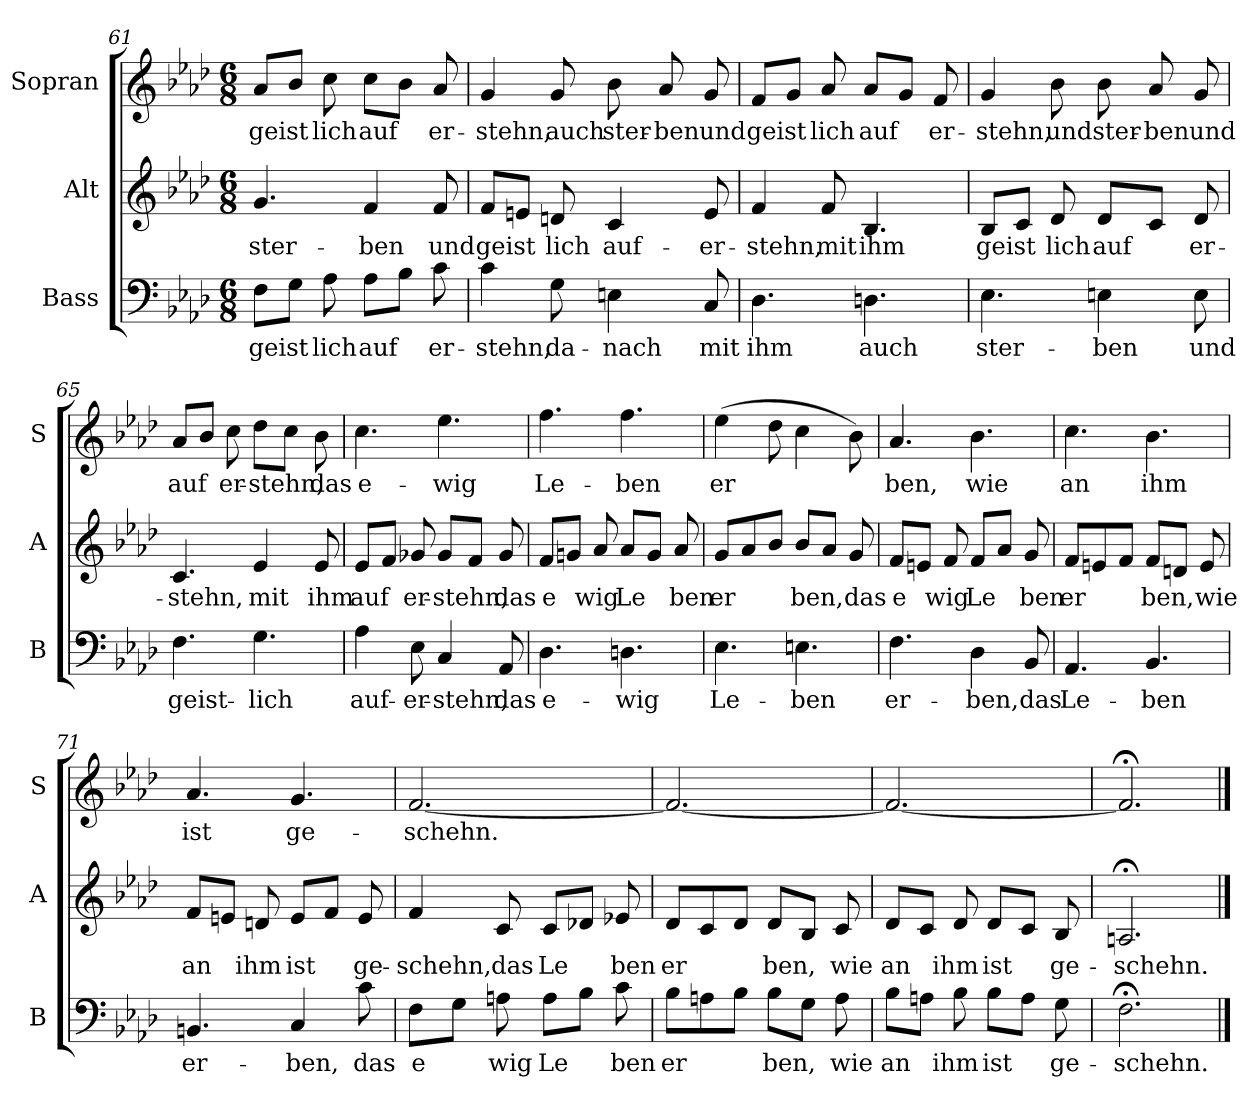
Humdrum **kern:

**kern	**text	**kern	**text	**kern	**text
*part3	*part3	*part2	*part2	*part1	*part1
*staff3	*staff3	*staff2	*staff2	*staff1	*staff1
*I"Bass	*	*I"Alt	*	*I"Sopran	*
*I'B	*	*I'A	*	*I'S	*
*clefF4	*	*clefG2	*	*clefG2	*
*k[b-e-a-d-]	*	*k[b-e-a-d-]	*	*k[b-e-a-d-]	*
*A-:	*	*A-:	*	*A-:	*
*M6/8	*	*M6/8	*	*M6/8	*
=61	=61	=61	=61	=61	=61
!	!LO:LY:b:rj	!	!LO:LY:b:rj	!	!LO:LY:b:rj
8F\L	geist-	4.g/	ster-	8a-/L	geist-
!	!LO:LY:b:rj	!	!	!	!LO:LY:b:rj
8G\J	--	.	.	8b-/J	--
!	!LO:LY:b:rj	!	!	!	!LO:LY:b:rj
8A-\	-lich	.	.	8cc\	-lich
!	!LO:LY:b:rj	!	!LO:LY:b:rj	!	!LO:LY:b:rj
8A-\L	auf-	4f/	-ben	8cc\L	auf-
!	!LO:LY:b:rj	!	!	!	!LO:LY:b:rj
8B-\J	--	.	.	8b-\J	--
!	!LO:LY:b:rj	!	!LO:LY:b:rj	!	!LO:LY:b:rj
8c\	-er-	8f/	und	8a-/	-er-
!!LO:PB:g=z
=62	=62	=62	=62	=62	=62
!	!LO:LY:b:rj	!	!LO:LY:b:rj	!	!LO:LY:b:rj
4c\	-stehn,	8f/L	geist-	4g/	-stehn,
!	!	!	!LO:LY:b:rj	!	!
.	.	8en/J	--	.	.
!	!LO:LY:b:rj	!	!LO:LY:b:rj	!	!LO:LY:b:rj
8G\	da-	8dn/	-lich	8g/	auch
!	!LO:LY:b:rj	!	!LO:LY:b:rj	!	!LO:LY:b:rj
4En\	-nach	4c/	auf-	8b-\	ster-
!	!	!	!	!	!LO:LY:b:rj
.	.	.	.	8a-/	-ben
!	!LO:LY:b:rj	!	!LO:LY:b:rj	!	!LO:LY:b:rj
8C/	mit	8e/	-er-	8g/	und
=63	=63	=63	=63	=63	=63
!	!LO:LY:b:rj	!	!LO:LY:b:rj	!	!LO:LY:b:rj
4.D-\	ihm	4f/	-stehn,	8f/L	geist-
!	!	!	!	!	!LO:LY:b:rj
.	.	.	.	8g/J	--
!	!	!	!LO:LY:b:rj	!	!LO:LY:b:rj
.	.	8f/	mit	8a-/	-lich
!	!LO:LY:b:rj	!	!LO:LY:b:rj	!	!LO:LY:b:rj
4.Dn\	auch	4.B-/	ihm	8a-/L	auf-
!	!	!	!	!	!LO:LY:b:rj
.	.	.	.	8g/J	--
!	!	!	!	!	!LO:LY:b:rj
.	.	.	.	8f/	-er-
=64	=64	=64	=64	=64	=64
!	!LO:LY:b:rj	!	!LO:LY:b:rj	!	!LO:LY:b:rj
4.E-\	ster-	8B-/L	geist-	4g/	-stehn,
!	!	!	!LO:LY:b:rj	!	!
.	.	8c/J	--	.	.
!	!	!	!LO:LY:b:rj	!	!LO:LY:b:rj
.	.	8d-/	-lich	8b-\	und
!	!LO:LY:b:rj	!	!LO:LY:b:rj	!	!LO:LY:b:rj
4En\	-ben	8d-/L	auf-	8b-\	ster-
!	!	!	!LO:LY:b:rj	!	!LO:LY:b:rj
.	.	8c/J	--	8a-/	-ben
!	!LO:LY:b:rj	!	!LO:LY:b:rj	!	!LO:LY:b:rj
8E\	und	8d-/	-er-	8g/	und
=65	=65	=65	=65	=65	=65
!	!LO:LY:b:rj	!	!LO:LY:b:rj	!	!LO:LY:b:rj
4.F\	geist-	4.c/	-stehn,	8a-/L	auf-
!	!	!	!	!	!LO:LY:b:rj
.	.	.	.	8b-/J	--
!	!	!	!	!	!LO:LY:b:rj
.	.	.	.	8cc\	-er-
!	!LO:LY:b:rj	!	!LO:LY:b:rj	!	!LO:LY:b:rj
4.G\	-lich	4e-/	mit	8dd-\L	-stehn,
!	!	!	!	!	!LO:LY:b:rj
.	.	.	.	8cc\J	.
!	!	!	!LO:LY:b:rj	!	!LO:LY:b:rj
.	.	8e-/	ihm	8b-\	das
!!LO:LB:g=z
=66	=66	=66	=66	=66	=66
!	!LO:LY:b:rj	!	!LO:LY:b:rj	!	!LO:LY:b:rj
4A-\	auf-	8e-/L	auf-	4.cc\	e-
!	!	!	!LO:LY:b:rj	!	!
.	.	8f/J	--	.	.
!	!LO:LY:b:rj	!	!LO:LY:b:rj	!	!
8E-\	-er-	8g-X/	-er-	.	.
!	!LO:LY:b:rj	!	!LO:LY:b:rj	!	!LO:LY:b:rj
4C/	-stehn,	8g-/L	-stehn,	4.ee-\	-wig
!	!	!	!LO:LY:b:rj	!	!
.	.	8f/J	.	.	.
!	!LO:LY:b:rj	!	!LO:LY:b:rj	!	!
8AA-/	das	8g-/	das	.	.
=67	=67	=67	=67	=67	=67
!	!LO:LY:b:rj	!	!LO:LY:b:rj	!	!LO:LY:b:rj
4.D-\	e-	8f/L	e-	4.ff\	Le-
!	!	!	!LO:LY:b:rj	!	!
.	.	8gn/J	--	.	.
!	!	!	!LO:LY:b:rj	!	!
.	.	8a-/	-wig	.	.
!	!LO:LY:b:rj	!	!LO:LY:b:rj	!	!LO:LY:b:rj
4.Dn\	-wig	8a-/L	Le-	4.ff\	-ben
!	!	!	!LO:LY:b:rj	!	!
.	.	8g/J	--	.	.
!	!	!	!LO:LY:b:rj	!	!
.	.	8a-/	-ben	.	.
=68	=68	=68	=68	=68	=68
!	!LO:LY:b:rj	!	!LO:LY:b:rj	!	!LO:LY:b:rj
4.E-\	Le-	8g/L	er-	(>4ee-\	er-
!	!	!	!LO:LY:b:rj	!	!
.	.	8a-/	--	.	.
!	!	!	!LO:LY:b:rj	!	!LO:LY:b:rj
.	.	8b-/J	--	8dd-\	--
!	!LO:LY:b:rj	!	!LO:LY:b:rj	!	!LO:LY:b:rj
4.En\	-ben	8b-/L	-ben,	4cc\	--
!	!	!	!LO:LY:b:rj	!	!
.	.	8a-/J	.	.	.
!	!	!	!LO:LY:b:rj	!	!LO:LY:b:rj
.	.	8g/	das	8b-\)	--
=69	=69	=69	=69	=69	=69
!	!LO:LY:b:rj	!	!LO:LY:b:rj	!	!LO:LY:b:rj
4.F\	er-	8f/L	e-	4.a-/	-ben,
!	!	!	!LO:LY:b:rj	!	!
.	.	8en/J	--	.	.
!	!	!	!LO:LY:b:rj	!	!
.	.	8f/	-wig	.	.
!	!LO:LY:b:rj	!	!LO:LY:b:rj	!	!LO:LY:b:rj
4D-\	-ben,	8f/L	Le-	4.b-\	wie
!	!	!	!LO:LY:b:rj	!	!
.	.	8a-/J	--	.	.
!	!LO:LY:b:rj	!	!LO:LY:b:rj	!	!
8BB-/	das	8g/	-ben	.	.
!!LO:LB:g=z
=70	=70	=70	=70	=70	=70
!	!LO:LY:b:rj	!	!LO:LY:b:rj	!	!LO:LY:b:rj
4.AA-/	Le-	8f/L	er-	4.cc\	an
!	!	!	!LO:LY:b:rj	!	!
.	.	8en/	--	.	.
!	!	!	!LO:LY:b:rj	!	!
.	.	8f/J	--	.	.
!	!LO:LY:b:rj	!	!LO:LY:b:rj	!	!LO:LY:b:rj
4.BB-/	-ben	8f/L	-ben,	4.b-\	ihm
!	!	!	!LO:LY:b:rj	!	!
.	.	8dn/J	.	.	.
!	!	!	!LO:LY:b:rj	!	!
.	.	8e/	wie	.	.
=71	=71	=71	=71	=71	=71
!	!LO:LY:b:rj	!	!LO:LY:b:rj	!	!LO:LY:b:rj
4.BBn/	er-	8f/L	an	4.a-/	ist
!	!	!	!LO:LY:b:rj	!	!
.	.	8en/J	.	.	.
!	!	!	!LO:LY:b:rj	!	!
.	.	8dn/	ihm	.	.
!	!LO:LY:b:rj	!	!LO:LY:b:rj	!	!LO:LY:b:rj
4C/	-ben,	8e/L	ist	4.g/	ge-
!	!	!	!LO:LY:b:rj	!	!
.	.	8f/J	.	.	.
!	!LO:LY:b:rj	!	!LO:LY:b:rj	!	!
8c\	das	8e/	ge-	.	.
=72	=72	=72	=72	=72	=72
!	!LO:LY:b:rj	!	!LO:LY:b:rj	!	!LO:LY:b:rj
8F\L	e-	4f/	-schehn,	[<2.f/	-schehn.
!	!LO:LY:b:rj	!	!	!	!
8G\J	--	.	.	.	.
!	!LO:LY:b:rj	!	!LO:LY:b:rj	!	!
8An\	-wig	8c/	das	.	.
!	!LO:LY:b:rj	!	!LO:LY:b:rj	!	!
8A\L	Le-	8c/L	Le-	.	.
!	!LO:LY:b:rj	!	!LO:LY:b:rj	!	!
8B-\J	--	8d-X/J	--	.	.
!	!LO:LY:b:rj	!	!LO:LY:b:rj	!	!
8c\	-ben	8e-X/	-ben	.	.
=73	=73	=73	=73	=73	=73
!	!LO:LY:b:rj	!	!LO:LY:b:rj	!	!LO:LY:b:rj
8B-\L	er-	8d-/L	er-	2.f/_<	.
!	!LO:LY:b:rj	!	!LO:LY:b:rj	!	!
8An\	--	8c/	--	.	.
!	!LO:LY:b:rj	!	!LO:LY:b:rj	!	!
8B-\J	--	8d-/J	--	.	.
!	!LO:LY:b:rj	!	!LO:LY:b:rj	!	!
8B-\L	-ben,	8d-/L	-ben,	.	.
!	!LO:LY:b:rj	!	!LO:LY:b:rj	!	!
8G\J	.	8B-/J	.	.	.
!	!LO:LY:b:rj	!	!LO:LY:b:rj	!	!
8A\	wie	8c/	wie	.	.
!!LO:LB:g=z
=74	=74	=74	=74	=74	=74
!	!LO:LY:b:rj	!	!LO:LY:b:rj	!	!LO:LY:b:rj
8B-\L	an	8d-/L	an	2.f/_<	.
!	!LO:LY:b:rj	!	!LO:LY:b:rj	!	!
8An\J	.	8c/J	.	.	.
!	!LO:LY:b:rj	!	!LO:LY:b:rj	!	!
8B-\	ihm	8d-/	ihm	.	.
!	!LO:LY:b:rj	!	!LO:LY:b:rj	!	!
8B-\L	ist	8d-/L	ist	.	.
!	!LO:LY:b:rj	!	!LO:LY:b:rj	!	!
8A\J	.	8c/J	.	.	.
!	!LO:LY:b:rj	!	!LO:LY:b:rj	!	!
8G\	ge-	8B-/	ge-	.	.
=75	=75	=75	=75	=75	=75
!	!LO:LY:b:rj	!	!LO:LY:b:rj	!	!LO:LY:b:rj
2.F;<\	-schehn.	2.An;</	-schehn.	2.f;</]	.
==	==	==	==	==	==
*-	*-	*-	*-	*-	*-
